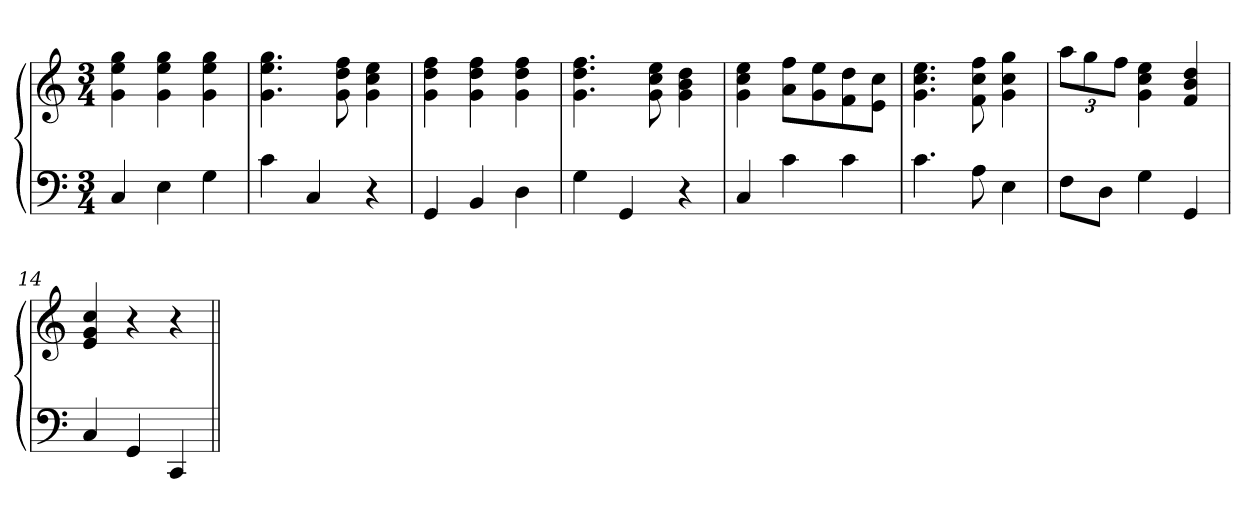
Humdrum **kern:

**kern	**kern
*part1	*part1
*staff2	*staff1
*clefF4	*clefG2
*k[]	*k[]
*C:	*C:
*M3/4	*M3/4
=	=
4C	4g 4ee 4gg
4E	4g 4ee 4gg
4G	4g 4ee 4gg
=	=
4c	4.g 4.ee 4.gg
4C	.
.	8g 8dd 8ff
4r	4g 4cc 4ee
=9	=9
4GG	4g 4dd 4ff
4BB	4g 4dd 4ff
4D	4g 4dd 4ff
=10	=10
4G	4.g 4.dd 4.ff
4GG	.
.	8g 8cc 8ee
4r	4g 4b 4dd
=11	=11
4C	4g 4cc 4ee
4c	8a 8ffL
.	8g 8ee
4c	8f 8dd
.	8e 8ccJ
=12	=12
4.c	4.g 4.cc 4.ee
8A	8f 8cc 8ff
4E	4g 4cc 4gg
=13	=13
8FL	12aaL
.	12gg
8DJ	.
.	12ffJ
4G	4g 4cc 4ee
4GG	4f 4b 4dd
=14	=14
4C	4e 4g 4cc
4GG	4r
4CC	4r
=||	=||
*-	*-
